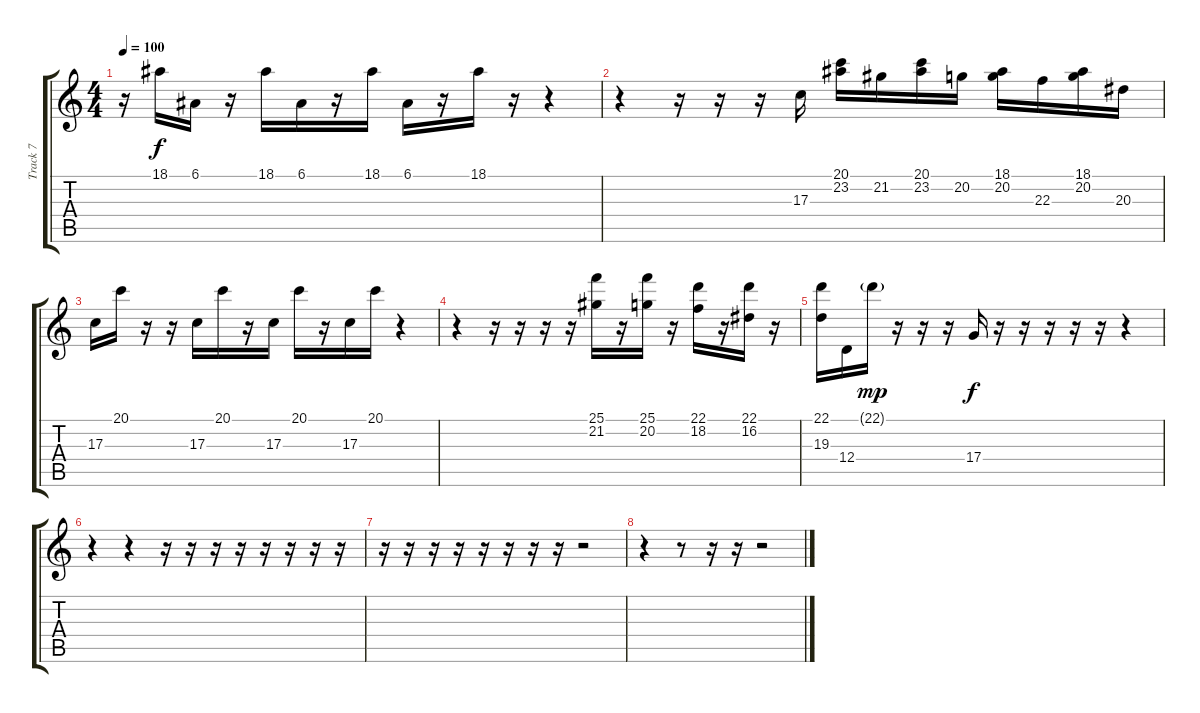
\track ("Track 7" "Track 7") {instrument vibraphone}
\staff {score tabs}
\tuning (E4 B3 G3 D3 A2 D2) {hide}
\ts (4 4)
\tempo 100
\clef g2
\ks c
r.16{dy mp} 18.1.16{dy f} 6.1.16 r.16 18.1.16 6.1.16 r.16 18.1.16 6.1.16 r.16 18.1.16 r.16 r.4 |
r.4 r.16 r.16 r.16 17.3.16 (20.1 23.2).16 21.2.16 (20.1 23.2).16 20.2.16 (18.1 20.2).16 22.3.16 (18.1 20.2).16 20.3.16 |
17.3.16 20.1.16 r.16 r.16 17.3.16 20.1.16 r.16 17.3.16 20.1.16 r.16 17.3.16 20.1.16 r.4 |
r.4 r.16 r.16 r.16 r.16 (25.1 21.2).16 r.16 (25.1 20.2).16 r.16 (22.1 18.2).16 r.16 (22.1 16.2).16 r.16 |
(22.1 19.3).16 12.4.16 22.1{g}.16{dy mp} r.16 r.16 r.16 17.4.16{dy f} r.16 r.16 r.16 r.16 r.16 r.4 |
r.4 r.4 r.16 r.16 r.16 r.16 r.16 r.16 r.16 r.16 |
r.16 r.16 r.16 r.16 r.16 r.16 r.16 r.16 r.2 |
r.4 r.8 r.16 r.16 r.2
